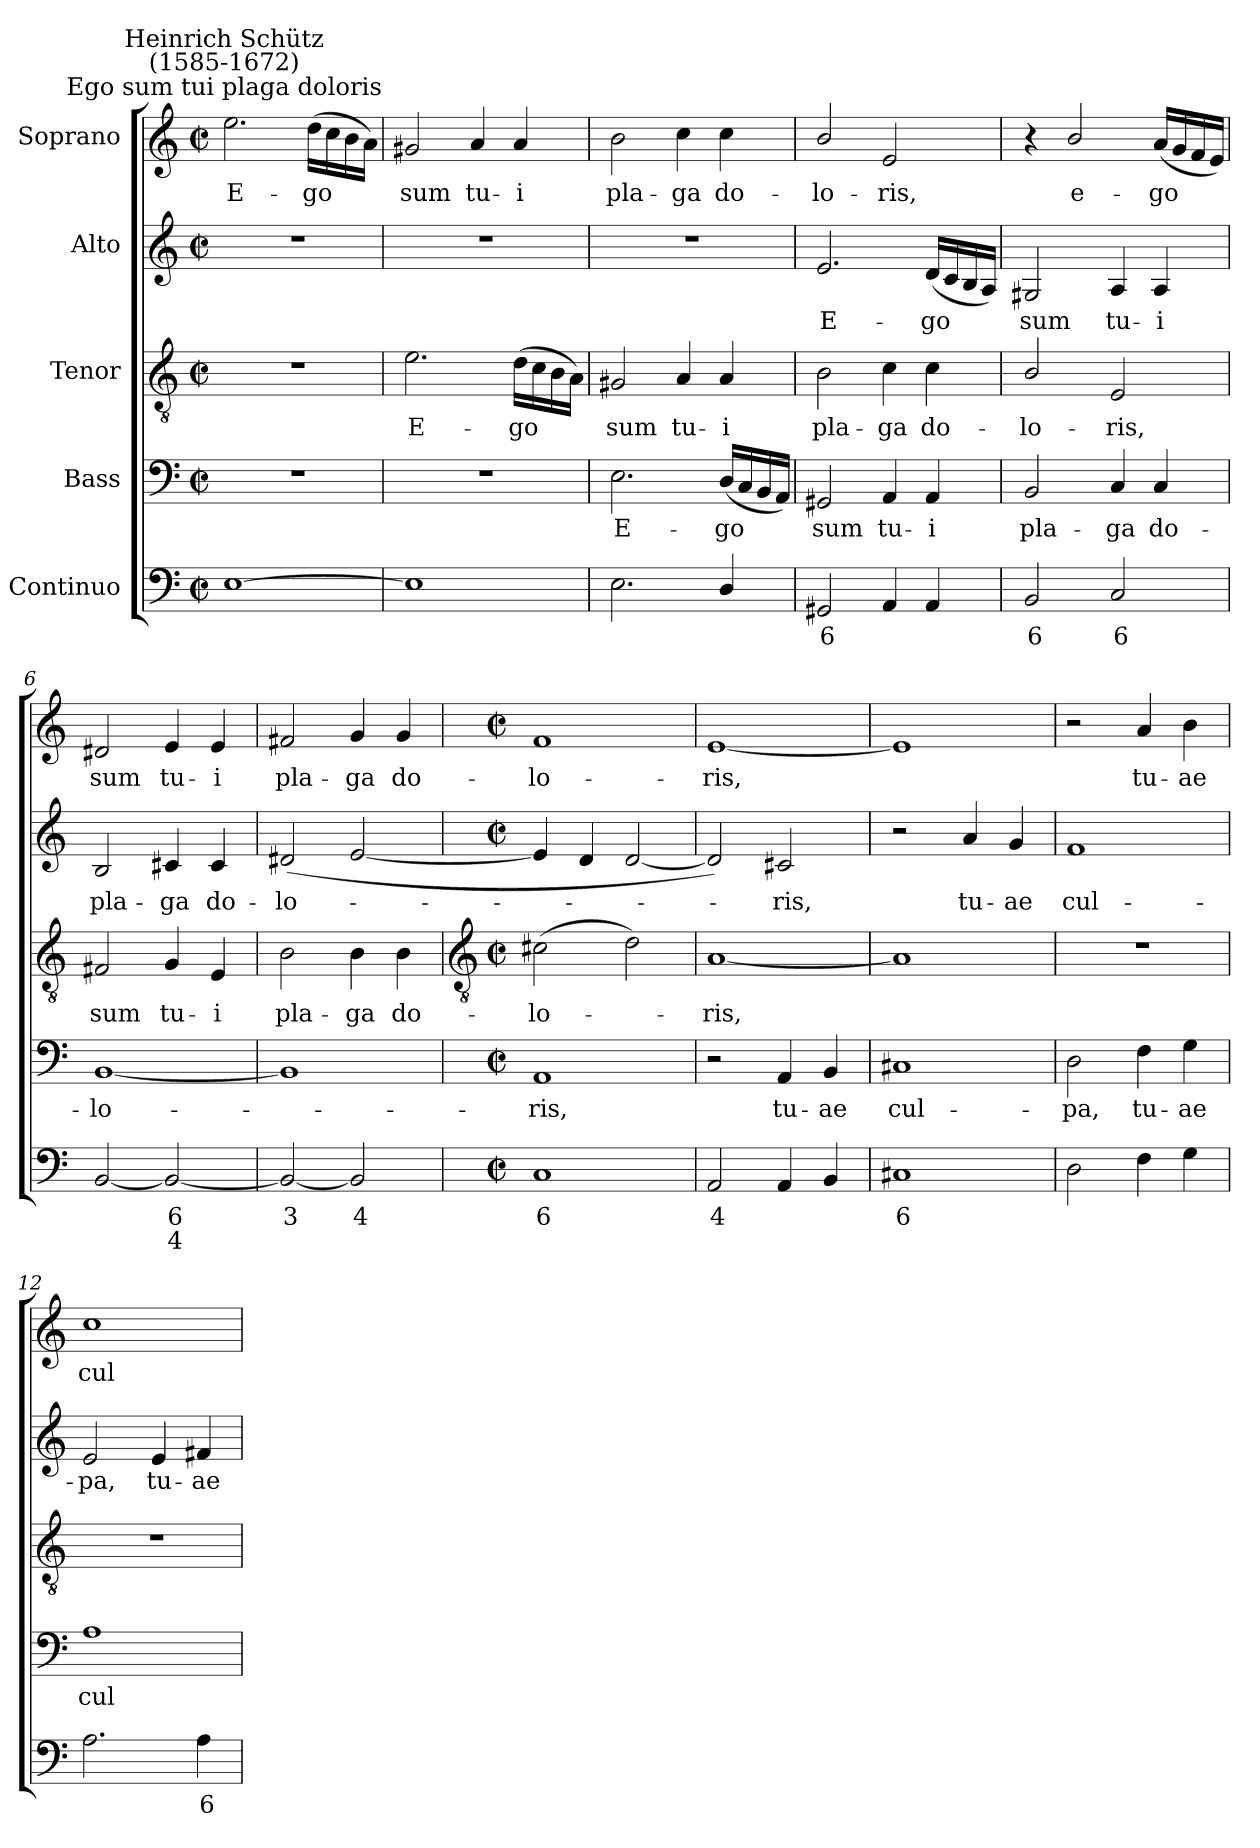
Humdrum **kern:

**kern	**text	**text	**kern	**text	**kern	**text	**kern	**text	**kern	**text
*part5	*part5	*part5	*part4	*part4	*part3	*part3	*part2	*part2	*part1	*part1
*staff5	*staff5	*staff5	*staff4	*staff4	*staff3	*staff3	*staff2	*staff2	*staff1	*staff1
*I"Continuo	*	*	*I"Bass	*	*I"Tenor	*	*I"Alto	*	*I"Soprano	*
*clefF4	*	*	*clefF4	*	*clefGv2	*	*clefG2	*	*clefG2	*
*k[]	*	*	*k[]	*	*k[]	*	*k[]	*	*k[]	*
*C:	*	*	*C:	*	*C:	*	*C:	*	*C:	*
*M2/2	*	*	*M2/2	*	*M2/2	*	*M2/2	*	*M2/2	*
*met(c|)	*	*	*met(c|)	*	*met(c|)	*	*met(c|)	*	*met(c|)	*
=1	=1	=1	=1	=1	=1	=1	=1	=1	=1	=1
!	!	!	!	!	!	!	!	!	!LO:TX:a:cj:t=Ego sum tui plaga doloris	!
!	!	!	!	!	!	!	!	!	!LO:TX:a:cj:t=Heinrich Schütz\n(1585-1672)	!
!	!	!	!	!	!	!	!	!	!	!LO:LY:b
[1E	.	.	1r	.	1r	.	1r	.	2.ee	E-
!	!	!	!	!	!	!	!	!	!	!LO:LY:b
.	.	.	.	.	.	.	.	.	(>16ddLL	-go
.	.	.	.	.	.	.	.	.	16cc	.
.	.	.	.	.	.	.	.	.	16b	.
.	.	.	.	.	.	.	.	.	16aJJ)	.
=2	=2	=2	=2	=2	=2	=2	=2	=2	=2	=2
!	!	!	!	!	!	!LO:LY:b	!	!	!	!LO:LY:b
1E]	.	.	1r	.	2.e	E-	1r	.	2g#X	sum
!	!	!	!	!	!	!	!	!	!	!LO:LY:b
.	.	.	.	.	.	.	.	.	4a	tu-
!	!	!	!	!	!	!LO:LY:b	!	!	!	!LO:LY:b
.	.	.	.	.	(>16dLL	-go	.	.	4a	-i
.	.	.	.	.	16c	.	.	.	.	.
.	.	.	.	.	16B	.	.	.	.	.
.	.	.	.	.	16AJJ)	.	.	.	.	.
=3	=3	=3	=3	=3	=3	=3	=3	=3	=3	=3
!	!	!	!	!LO:LY:b	!	!LO:LY:b	!	!	!	!LO:LY:b
2.E	.	.	2.E	E-	2G#X	sum	1r	.	2b	pla-
!	!	!	!	!	!	!LO:LY:b	!	!	!	!LO:LY:b
.	.	.	.	.	4A	tu-	.	.	4cc	-ga
!	!	!	!	!LO:LY:b	!	!LO:LY:b	!	!	!	!LO:LY:b
4D/	.	.	(<16DLL	-go	4A	-i	.	.	4cc	do-
.	.	.	16C	.	.	.	.	.	.	.
.	.	.	16BB	.	.	.	.	.	.	.
.	.	.	16AAJJ)	.	.	.	.	.	.	.
=4	=4	=4	=4	=4	=4	=4	=4	=4	=4	=4
!	!LO:LY:b	!	!	!LO:LY:b	!	!LO:LY:b	!	!LO:LY:b	!	!LO:LY:b
2GG#X	6	.	2GG#X	sum	2B	pla-	2.e	E-	2b/	-lo-
!	!	!	!	!LO:LY:b	!	!LO:LY:b	!	!	!	!LO:LY:b
4AA	.	.	4AA	tu-	4c	-ga	.	.	2e	-ris,
!	!	!	!	!LO:LY:b	!	!LO:LY:b	!	!LO:LY:b	!	!
4AA	.	.	4AA	-i	4c	do-	(<16dLL	-go	.	.
.	.	.	.	.	.	.	16c	.	.	.
.	.	.	.	.	.	.	16B	.	.	.
.	.	.	.	.	.	.	16AJJ)	.	.	.
=5	=5	=5	=5	=5	=5	=5	=5	=5	=5	=5
!	!LO:LY:b	!	!	!LO:LY:b	!	!LO:LY:b	!	!LO:LY:b	!	!
2BB	6	.	2BB	pla-	2B/	-lo-	2G#X	sum	4r	.
!	!	!	!	!	!	!	!	!	!	!LO:LY:b
.	.	.	.	.	.	.	.	.	2b/	e-
!	!LO:LY:b	!	!	!LO:LY:b	!	!LO:LY:b	!	!LO:LY:b	!	!
2C	6	.	4C	-ga	2E	-ris,	4A	tu-	.	.
!	!	!	!	!LO:LY:b	!	!	!	!LO:LY:b	!	!LO:LY:b
.	.	.	4C	do-	.	.	4A	-i	(<16aLL	-go
.	.	.	.	.	.	.	.	.	16g	.
.	.	.	.	.	.	.	.	.	16f	.
.	.	.	.	.	.	.	.	.	16eJJ)	.
=6	=6	=6	=6	=6	=6	=6	=6	=6	=6	=6
!	!	!	!	!LO:LY:b	!	!LO:LY:b	!	!LO:LY:b	!	!LO:LY:b
[2BB	.	.	[1BB	-lo-	2F#X	sum	2B	pla-	2d#X	sum
!	!LO:LY:b	!LO:LY:b	!	!	!	!LO:LY:b	!	!LO:LY:b	!	!LO:LY:b
2BB_	6	4	.	.	4G	tu-	4c#X	-ga	4e	tu-
!	!	!	!	!	!	!LO:LY:b	!	!LO:LY:b	!	!LO:LY:b
.	.	.	.	.	4E	-i	4c#	do-	4e	-i
=7	=7	=7	=7	=7	=7	=7	=7	=7	=7	=7
!	!LO:LY:b	!	!	!	!	!LO:LY:b	!	!LO:LY:b	!	!LO:LY:b
2BB_	3	.	1BB]	.	2B	pla-	(<2d#X	-lo-	2f#X	pla-
!	!LO:LY:b	!	!	!	!	!LO:LY:b	!	!	!	!LO:LY:b
2BB]	4	.	.	.	4B	-ga	[2e	.	4g	-ga
!	!	!	!	!	!	!LO:LY:b	!	!	!	!LO:LY:b
.	.	.	.	.	4B	do-	.	.	4g	do-
!!LO:LB:g=z
=8	=8	=8	=8	=8	=8	=8	=8	=8	=8	=8
*	*	*	*	*	*clefGv2	*	*	*	*	*
*M2/2	*	*	*M2/2	*	*M2/2	*	*M2/2	*	*M2/2	*
*met(c|)	*	*	*met(c|)	*	*met(c|)	*	*met(c|)	*	*met(c|)	*
!	!LO:LY:b	!	!	!LO:LY:b	!	!LO:LY:b	!	!	!	!LO:LY:b
1C	6	.	1AA	ris,	(>2c#X	-lo-	4e]	.	1f	-lo-
.	.	.	.	.	.	.	4d	.	.	.
.	.	.	.	.	2d)	.	[2d	.	.	.
=9	=9	=9	=9	=9	=9	=9	=9	=9	=9	=9
!	!LO:LY:b	!	!	!	!	!LO:LY:b	!	!	!	!LO:LY:b
2AA	4	.	2r	.	[1A	ris,	2d])	.	[1e	-ris,
!	!	!	!	!LO:LY:b	!	!	!	!LO:LY:b	!	!
4AA	.	.	4AA	tu-	.	.	2c#X	ris,	.	.
!	!	!	!	!LO:LY:b	!	!	!	!	!	!
4BB	.	.	4BB	-ae	.	.	.	.	.	.
=10	=10	=10	=10	=10	=10	=10	=10	=10	=10	=10
!	!LO:LY:b	!	!	!LO:LY:b	!	!	!	!	!	!
1C#X	6	.	1C#X	cul-	1A]	.	2r	.	1e]	.
!	!	!	!	!	!	!	!	!LO:LY:b	!	!
.	.	.	.	.	.	.	4a	tu-	.	.
!	!	!	!	!	!	!	!	!LO:LY:b	!	!
.	.	.	.	.	.	.	4g	-ae	.	.
=11	=11	=11	=11	=11	=11	=11	=11	=11	=11	=11
!	!	!	!	!LO:LY:b	!	!	!	!LO:LY:b	!	!
2D	.	.	2D	-pa,	1r	.	1f	cul-	2r	.
!	!	!	!	!LO:LY:b	!	!	!	!	!	!LO:LY:b
4F	.	.	4F	tu-	.	.	.	.	4a	tu-
!	!	!	!	!LO:LY:b	!	!	!	!	!	!LO:LY:b
4G	.	.	4G	-ae	.	.	.	.	4b	-ae
=12	=12	=12	=12	=12	=12	=12	=12	=12	=12	=12
!	!	!	!	!LO:LY:b	!	!	!	!LO:LY:b	!	!LO:LY:b
2.A	.	.	1A	cul-	1r	.	2e	-pa,	1cc	cul-
!	!	!	!	!	!	!	!	!LO:LY:b	!	!
.	.	.	.	.	.	.	4e	tu-	.	.
!	!LO:LY:b	!	!	!	!	!	!	!LO:LY:b	!	!
4A	6	.	.	.	.	.	4f#X	-ae	.	.
=	=	=	=	=	=	=	=	=	=	=
*-	*-	*-	*-	*-	*-	*-	*-	*-	*-	*-
